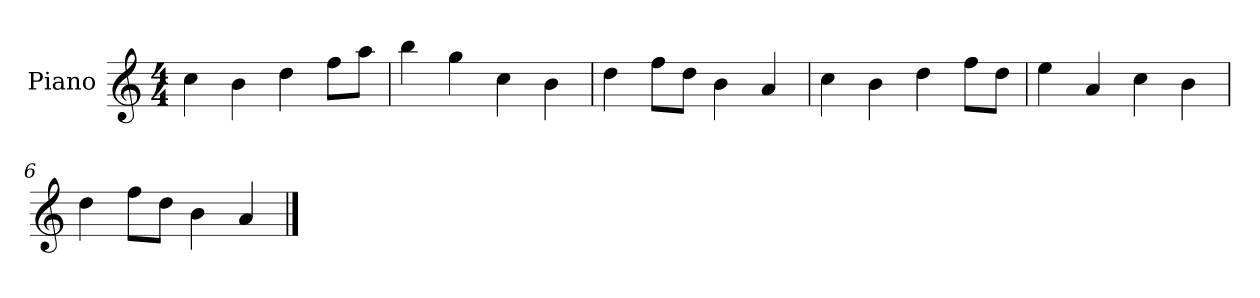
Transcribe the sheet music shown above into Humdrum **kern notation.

**kern
*part1
*staff1
*I"Piano
*I'P-no
*clefG2
*k[]
*M4/4
*MM90
=1
4cc\
4b\
4dd\
8ff\L
8aa\J
=2
4bb\
4gg\
4cc\
4b\
=3
4dd\
8ff\L
8dd\J
4b\
4a/
=4
4cc\
4b\
4dd\
8ff\L
8dd\J
=5
4ee\
4a/
4cc\
4b\
=6
4dd\
8ff\L
8dd\J
4b\
4a/
==
*-
